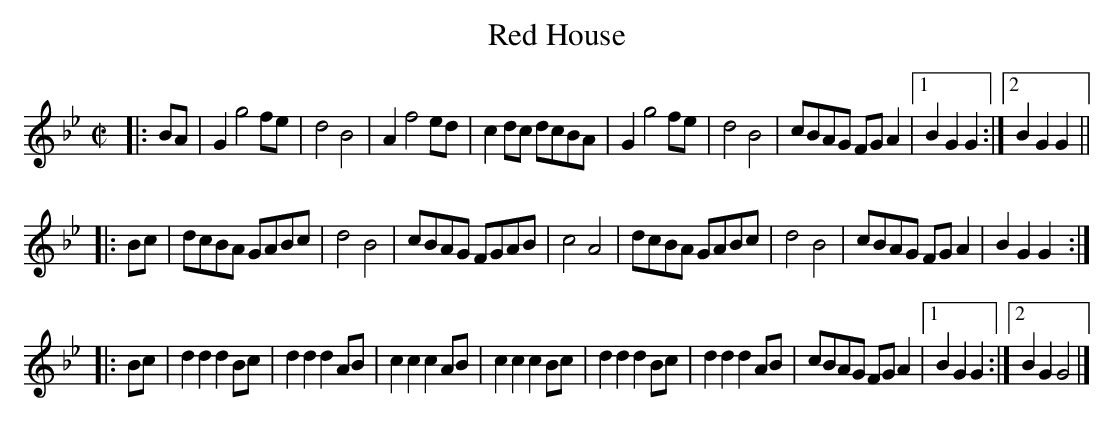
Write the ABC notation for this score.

X:1
T: Red House
M: C|
L: 1/8
K: Gm
|: BA \
|  G2 g4 fe | d4 B4 | A2 f4  ed |  c2dc dcBA \
|  G2 g4 fe | d4 B4 | cBAG FGA2 |1 B2G2 G2 :|2 B2G2 G2 ||
|: Bc \
|  dcBA GABc | d4B4 | cBAG FGAB | c4   A4 \
|  dcBA GABc | d4B4 | cBAG FGA2 | B2G2 G2 :|
|: Bc \
|  d2d2 d2Bc | d2d2 d2AB | c2c2 c2AB |  c2c2 c2Bc \
|  d2d2 d2Bc | d2d2 d2AB | cBAG FGA2 |1 B2G2 G2 :|2 B2G2 G4 |]
